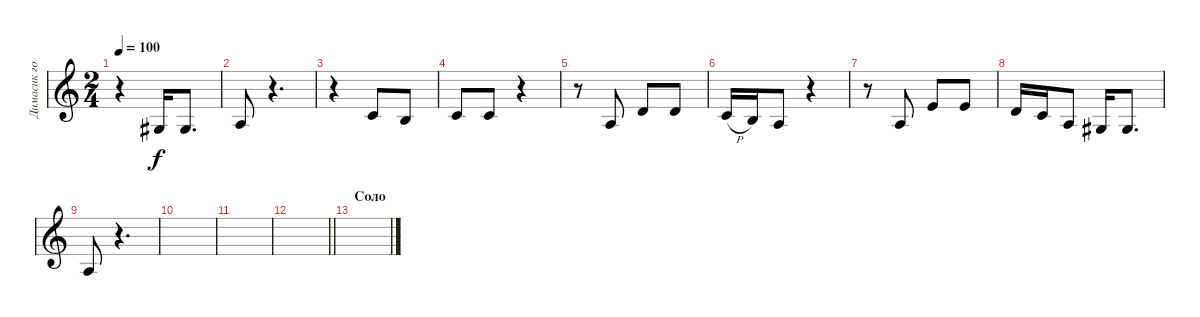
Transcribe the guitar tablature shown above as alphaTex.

\track ("Димасик голос" "Димасик го") {instrument tenorsax}
\staff {score}
\tuning (E4 B3 G3 D3 A2 E2) {hide}
\ts (2 4)
\tempo 100
\clef g2
\ks c
r.4{dy f} 1.3.16 1.3.8{d} |
2.3.8 r.4{d} |
r.4 5.3.8 4.3.8 |
5.3.8 5.3.8 r.4 |
r.8 2.3.8 7.3.8 7.3.8 |
5.3{h}.16 4.3.16 2.3.8 r.4 |
r.8 2.3.8 9.3.8 9.3.8 |
7.3.16 5.3.16 2.3.8 1.3.16 1.3.8{d} |
2.3.8 r.4{d} |
|
|
\barLineRight lightlight
|
\section ("" "Соло")
